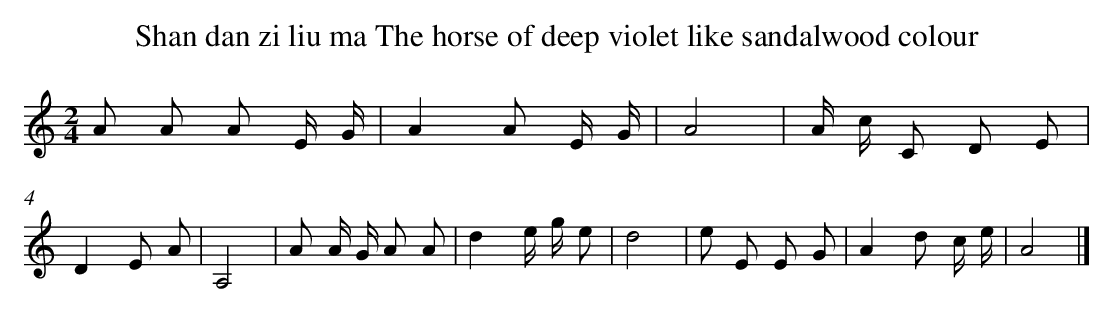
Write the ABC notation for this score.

X:1
T: Shan dan zi liu ma The horse of deep violet like sandalwood colour
L: 1/8
M: 2/4
K: C
A A A E/ G/ [I:setbarnb 1]|
A2A E/ G/ |
A4 |
A/ c/ C D E |
D2E A |
A,4 |
A A/ G/ A A |
d2e/ g/ e |
d4 |
e E E G |
A2d c/ e/ |
A4 |]
